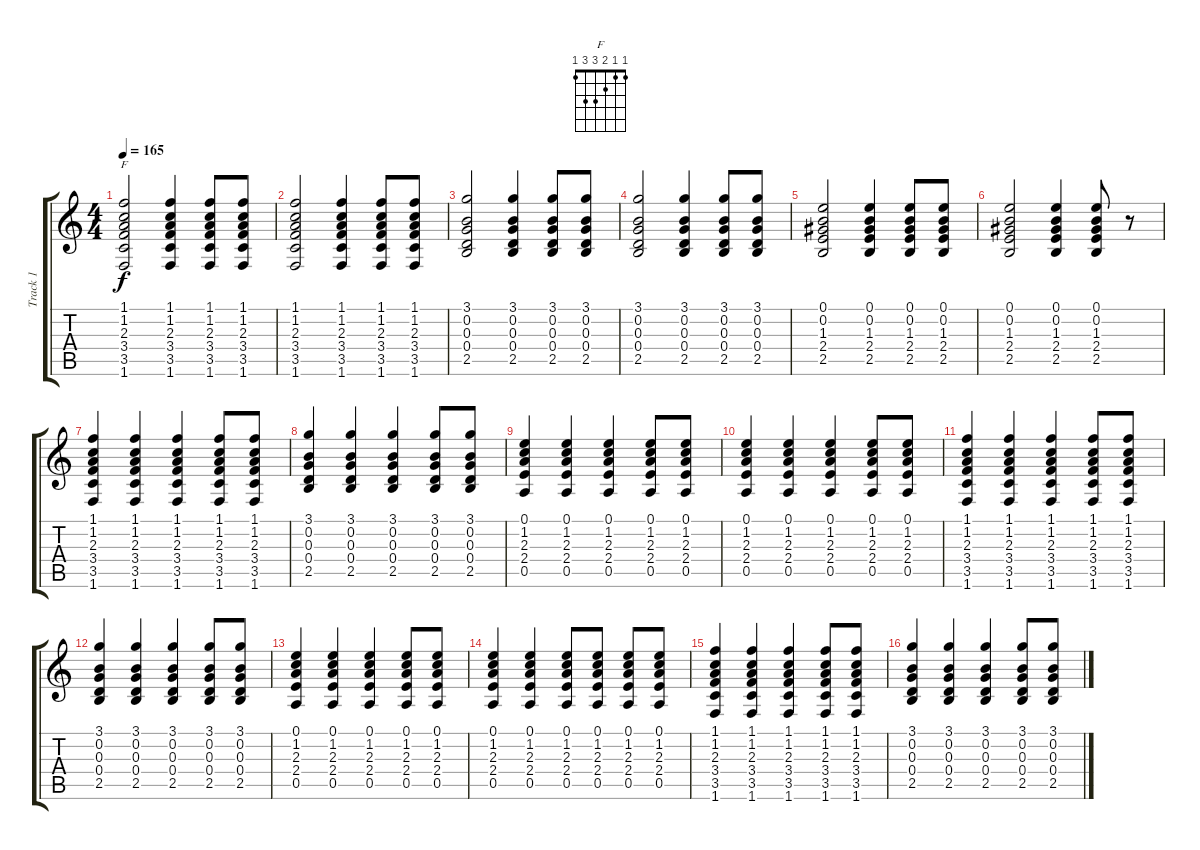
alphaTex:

\track ("Track 1" "Track 1") {instrument electricguitarclean}
\staff {score tabs}
\tuning (E4 B3 G3 D3 A2 E2) {hide}
\chord ("F" 1 1 2 3 3 1)
\ts (4 4)
\tempo 165
\clef g2
\ks c
(1.1 1.2 2.3 3.4 3.5 1.6).2{ch "F" dy f} (1.1 1.2 2.3 3.4 3.5 1.6).4 (1.1 1.2 2.3 3.4 3.5 1.6).8 (1.1 1.2 2.3 3.4 3.5 1.6).8 |
(1.1 1.2 2.3 3.4 3.5 1.6).2 (1.1 1.2 2.3 3.4 3.5 1.6).4 (1.1 1.2 2.3 3.4 3.5 1.6).8 (1.1 1.2 2.3 3.4 3.5 1.6).8 |
(3.1 0.2 0.3 0.4 2.5).2 (3.1 0.2 0.3 0.4 2.5).4 (3.1 0.2 0.3 0.4 2.5).8 (3.1 0.2 0.3 0.4 2.5).8 |
(3.1 0.2 0.3 0.4 2.5).2 (3.1 0.2 0.3 0.4 2.5).4 (3.1 0.2 0.3 0.4 2.5).8 (3.1 0.2 0.3 0.4 2.5).8 |
(0.1 0.2 1.3 2.4 2.5).2 (0.1 0.2 1.3 2.4 2.5).4 (0.1 0.2 1.3 2.4 2.5).8 (0.1 0.2 1.3 2.4 2.5).8 |
(0.1 0.2 1.3 2.4 2.5).2 (0.1 0.2 1.3 2.4 2.5).4 (0.1 0.2 1.3 2.4 2.5).8 r.8 |
(1.1 1.2 2.3 3.4 3.5 1.6).4 (1.1 1.2 2.3 3.4 3.5 1.6).4 (1.1 1.2 2.3 3.4 3.5 1.6).4 (1.1 1.2 2.3 3.4 3.5 1.6).8 (1.1 1.2 2.3 3.4 3.5 1.6).8 |
(3.1 0.2 0.3 0.4 2.5).4 (3.1 0.2 0.3 0.4 2.5).4 (3.1 0.2 0.3 0.4 2.5).4 (3.1 0.2 0.3 0.4 2.5).8 (3.1 0.2 0.3 0.4 2.5).8 |
(0.1 1.2 2.3 2.4 0.5).4 (0.1 1.2 2.3 2.4 0.5).4 (0.1 1.2 2.3 2.4 0.5).4 (0.1 1.2 2.3 2.4 0.5).8 (0.1 1.2 2.3 2.4 0.5).8 |
(0.1 1.2 2.3 2.4 0.5).4 (0.1 1.2 2.3 2.4 0.5).4 (0.1 1.2 2.3 2.4 0.5).4 (0.1 1.2 2.3 2.4 0.5).8 (0.1 1.2 2.3 2.4 0.5).8 |
(1.1 1.2 2.3 3.4 3.5 1.6).4 (1.1 1.2 2.3 3.4 3.5 1.6).4 (1.1 1.2 2.3 3.4 3.5 1.6).4 (1.1 1.2 2.3 3.4 3.5 1.6).8 (1.1 1.2 2.3 3.4 3.5 1.6).8 |
(3.1 0.2 0.3 0.4 2.5).4 (3.1 0.2 0.3 0.4 2.5).4 (3.1 0.2 0.3 0.4 2.5).4 (3.1 0.2 0.3 0.4 2.5).8 (3.1 0.2 0.3 0.4 2.5).8 |
(0.1 1.2 2.3 2.4 0.5).4 (0.1 1.2 2.3 2.4 0.5).4 (0.1 1.2 2.3 2.4 0.5).4 (0.1 1.2 2.3 2.4 0.5).8 (0.1 1.2 2.3 2.4 0.5).8 |
(0.1 1.2 2.3 2.4 0.5).4 (0.1 1.2 2.3 2.4 0.5).4 (0.1 1.2 2.3 2.4 0.5).8 (0.1 1.2 2.3 2.4 0.5).8 (0.1 1.2 2.3 2.4 0.5).8 (0.1 1.2 2.3 2.4 0.5).8 |
(1.1 1.2 2.3 3.4 3.5 1.6).4 (1.1 1.2 2.3 3.4 3.5 1.6).4 (1.1 1.2 2.3 3.4 3.5 1.6).4 (1.1 1.2 2.3 3.4 3.5 1.6).8 (1.1 1.2 2.3 3.4 3.5 1.6).8 |
(3.1 0.2 0.3 0.4 2.5).4 (3.1 0.2 0.3 0.4 2.5).4 (3.1 0.2 0.3 0.4 2.5).4 (3.1 0.2 0.3 0.4 2.5).8 (3.1 0.2 0.3 0.4 2.5).8
